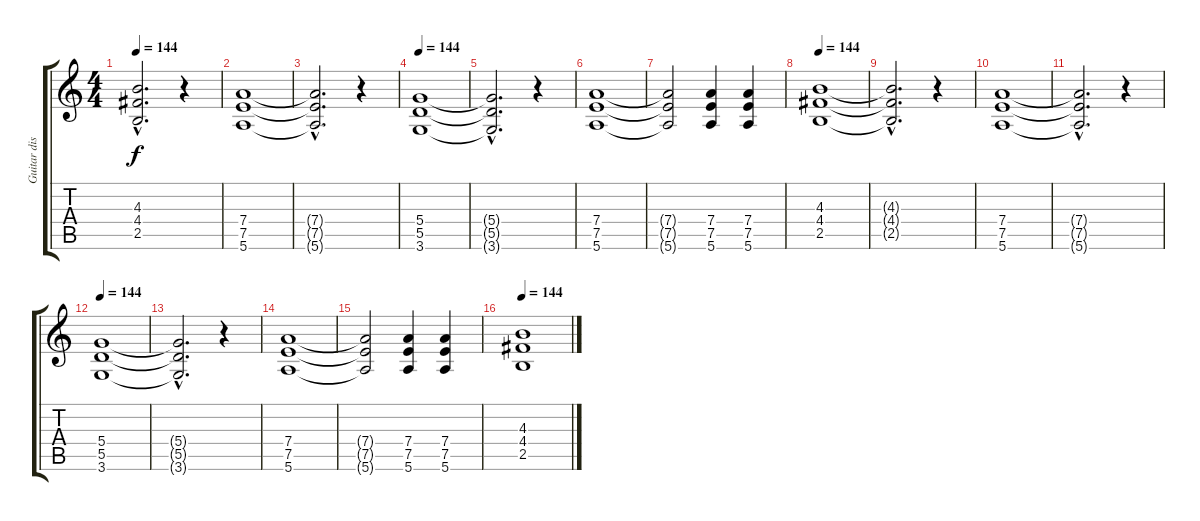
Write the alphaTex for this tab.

\track ("Guitar distortion 6" "Guitar dis") {instrument distortionguitar}
\staff {score tabs}
\tuning (E4 B3 G3 D3 A2 E2) {hide}
\ts (4 4)
\tempo 144
\clef g2
\ks c
(4.3{hac t} 4.4{hac t} 2.5{hac t}).2{d dy f} r.4 |
(7.4 7.5 5.6).1 |
(7.4{hac t} 7.5{hac t} 5.6{hac t}).2{d} r.4 |
\tempo 144
(5.4 5.5 3.6).1 |
(5.4{hac t} 5.5{hac t} 3.6{hac t}).2{d} r.4 |
(7.4 7.5 5.6).1 |
(7.4{t} 7.5{t} 5.6{t}).2 (7.4 7.5 5.6).4 (7.4 7.5 5.6).4 |
\tempo 144
(4.3 4.4 2.5).1{volume 12} |
(4.3{hac t} 4.4{hac t} 2.5{hac t}).2{d} r.4 |
(7.4 7.5 5.6).1 |
(7.4{hac t} 7.5{hac t} 5.6{hac t}).2{d} r.4 |
\tempo 144
(5.4 5.5 3.6).1 |
(5.4{hac t} 5.5{hac t} 3.6{hac t}).2{d} r.4 |
(7.4 7.5 5.6).1 |
(7.4{t} 7.5{t} 5.6{t}).2 (7.4 7.5 5.6).4 (7.4 7.5 5.6).4 |
\tempo 144
(4.3 4.4 2.5).1{volume 12}
